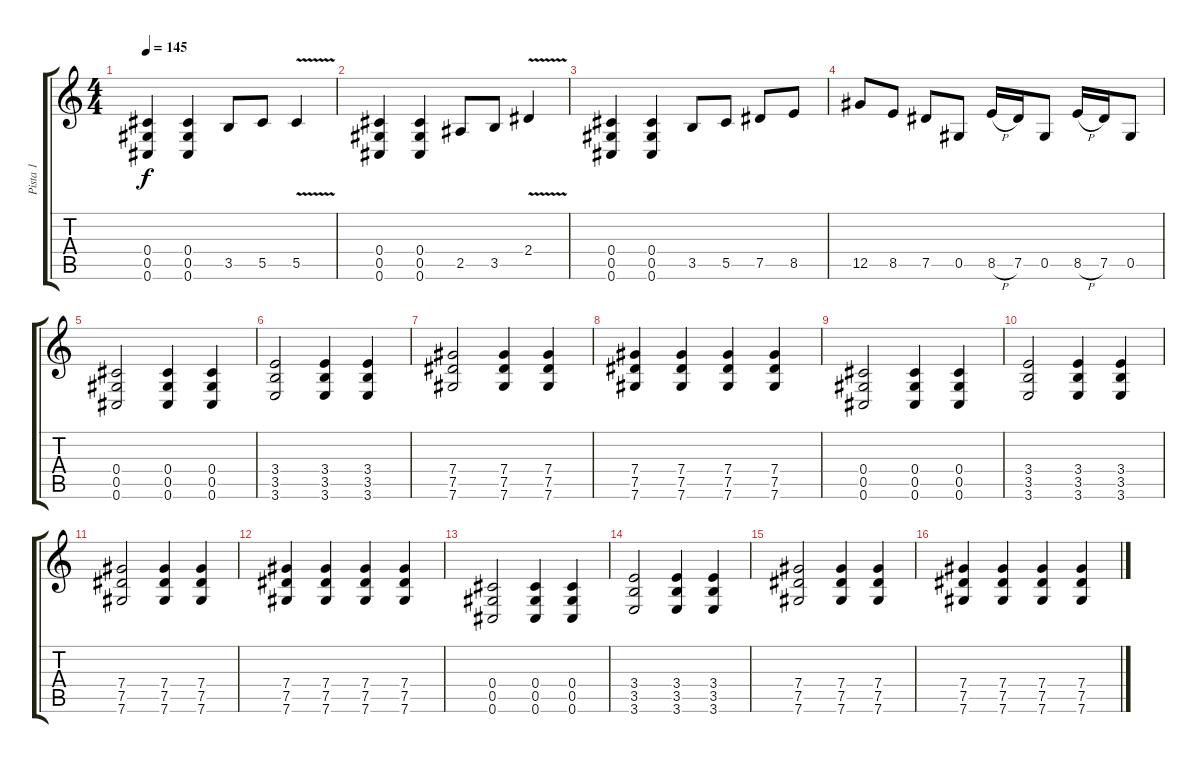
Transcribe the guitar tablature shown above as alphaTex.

\track ("Pista 1" "Pista 1") {instrument electricguitarclean}
\staff {score tabs}
\tuning (Eb4 Bb3 Gb3 Db3 Ab2 Db2) {hide}
\ts (4 4)
\tempo 145
\clef g2
\ks c
(0.4 0.5 0.6).4{dy f} (0.4 0.5 0.6).4 3.5.8 5.5.8 5.5{v}.4 |
(0.4 0.5 0.6).4 (0.4 0.5 0.6).4 2.5.8 3.5.8 2.4{v}.4 |
(0.4 0.5 0.6).4 (0.4 0.5 0.6).4 3.5.8 5.5.8 7.5.8 8.5.8 |
12.5.8 8.5.8 7.5.8 0.5.8 8.5{h}.16 7.5.16 0.5.8 8.5{h}.16 7.5.16 0.5.8 |
(0.4 0.5 0.6).2 (0.4 0.5 0.6).4 (0.4 0.5 0.6).4 |
(3.4 3.5 3.6).2 (3.4 3.5 3.6).4 (3.4 3.5 3.6).4 |
(7.4 7.5 7.6).2 (7.4 7.5 7.6).4 (7.4 7.5 7.6).4 |
(7.4 7.5 7.6).4 (7.4 7.5 7.6).4 (7.4 7.5 7.6).4 (7.4 7.5 7.6).4 |
(0.4 0.5 0.6).2 (0.4 0.5 0.6).4 (0.4 0.5 0.6).4 |
(3.4 3.5 3.6).2 (3.4 3.5 3.6).4 (3.4 3.5 3.6).4 |
(7.4 7.5 7.6).2 (7.4 7.5 7.6).4 (7.4 7.5 7.6).4 |
(7.4 7.5 7.6).4 (7.4 7.5 7.6).4 (7.4 7.5 7.6).4 (7.4 7.5 7.6).4 |
(0.4 0.5 0.6).2 (0.4 0.5 0.6).4 (0.4 0.5 0.6).4 |
(3.4 3.5 3.6).2 (3.4 3.5 3.6).4 (3.4 3.5 3.6).4 |
(7.4 7.5 7.6).2 (7.4 7.5 7.6).4 (7.4 7.5 7.6).4 |
(7.4 7.5 7.6).4 (7.4 7.5 7.6).4 (7.4 7.5 7.6).4 (7.4 7.5 7.6).4
